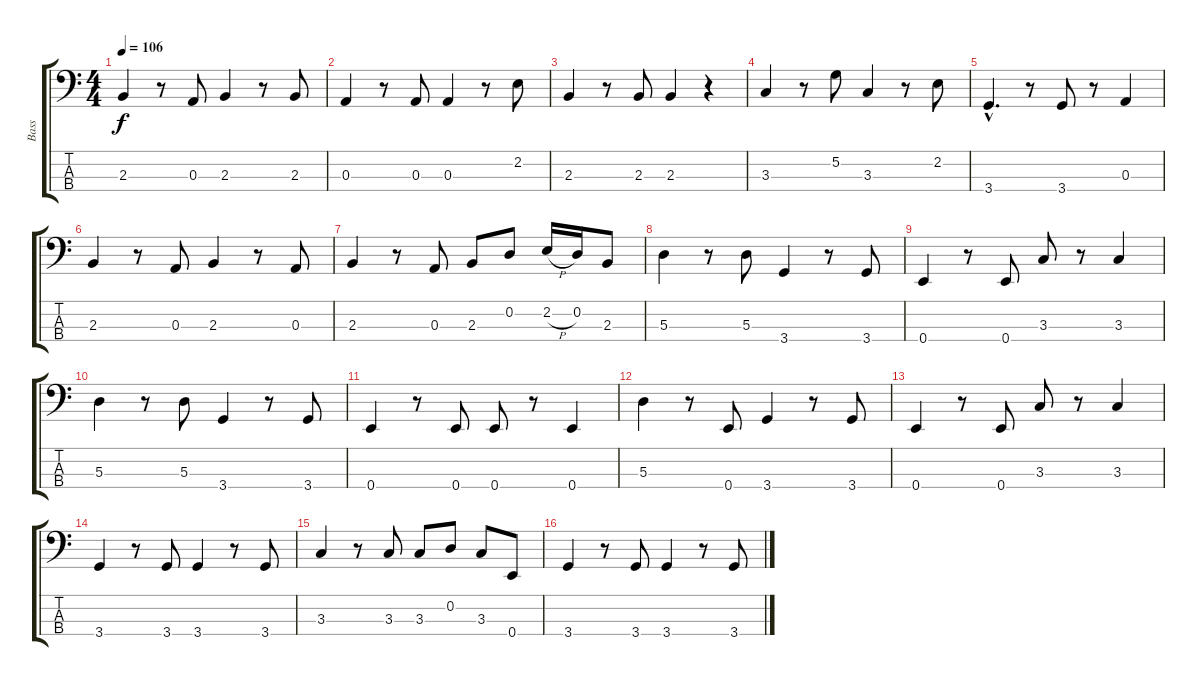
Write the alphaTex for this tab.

\track ("Bass" "Bass") {instrument electricbassfinger}
\staff {score tabs}
\tuning (G2 D2 A1 E1) {hide}
\ts (4 4)
\tempo 106
\clef f4
\ks c
2.3.4{dy f} r.8 0.3.8 2.3.4 r.8 2.3.8 |
0.3.4 r.8 0.3.8 0.3.4 r.8 2.2.8 |
2.3.4 r.8 2.3.8 2.3.4 r.4 |
3.3.4 r.8 5.2.8 3.3.4 r.8 2.2.8 |
3.4{hac}.4{d} r.8 3.4.8 r.8 0.3.4 |
2.3.4 r.8 0.3.8 2.3.4 r.8 0.3.8 |
2.3.4 r.8 0.3.8 2.3.8 0.2.8 2.2{h}.16 0.2.16 2.3.8 |
5.3.4 r.8 5.3.8 3.4.4 r.8 3.4.8 |
0.4.4 r.8 0.4.8 3.3.8 r.8 3.3.4 |
5.3.4 r.8 5.3.8 3.4.4 r.8 3.4.8 |
0.4.4 r.8 0.4.8 0.4.8 r.8 0.4.4 |
5.3.4 r.8 0.4.8 3.4.4 r.8 3.4.8 |
0.4.4 r.8 0.4.8 3.3.8 r.8 3.3.4 |
3.4.4 r.8 3.4.8 3.4.4 r.8 3.4.8 |
3.3.4 r.8 3.3.8 3.3.8 0.2.8 3.3.8 0.4.8 |
3.4.4 r.8 3.4.8 3.4.4 r.8 3.4.8
